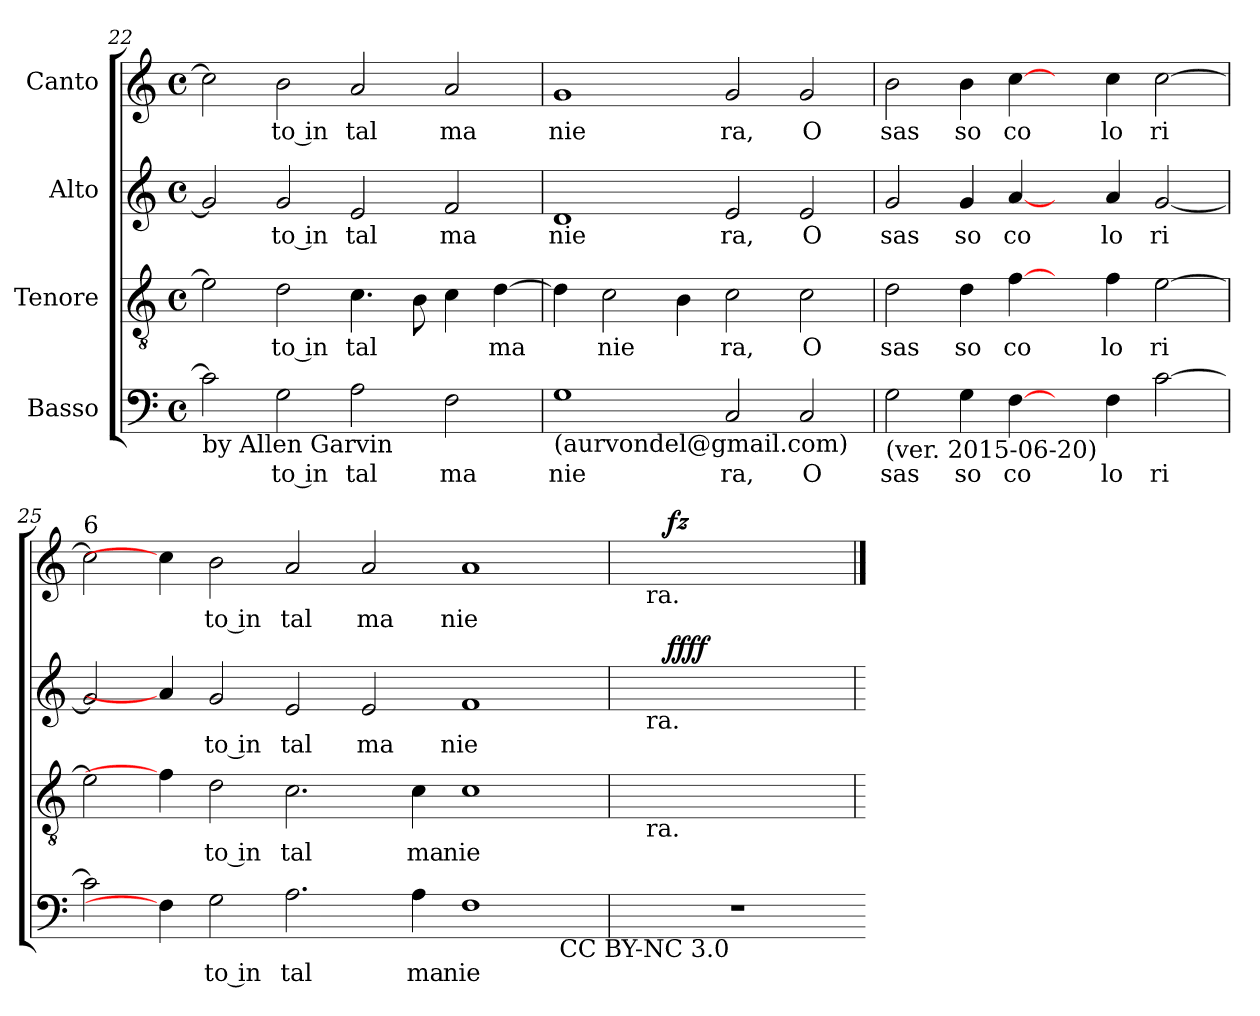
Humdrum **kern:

**kern	**text	**kern	**text	**kern	**text	**dynam	**kern	**text	**dynam
*part4	*part4	*part3	*part3	*part2	*part2	*part2	*part1	*part1	*part1
*staff4	*staff4	*staff3	*staff3	*staff2	*staff2	*staff2	*staff1	*staff1	*staff1
*I"Basso	*	*I"Tenore	*	*I"Alto	*	*	*I"Canto	*	*
*clefF4	*	*clefGv2	*	*clefG2	*	*	*clefG2	*	*
*M4/4	*	*M4/4	*	*M4/4	*	*	*M4/4	*	*
*met(c)	*	*met(c)	*	*met(c)	*	*	*met(c)	*	*
=22	=22	=22	=22	=22	=22	=22	=22	=22	=22
2c\]	.	2e\]	.	2g/]	.	.	2cc\]	.	.
!	!LO:LY:b:rj	!	!LO:LY:b:rj	!	!LO:LY:b:rj	!	!	!LO:LY:b:rj	!
2G\)	to in	(<2d\	to in	2g/	to in	.	2b\	to in	.
!	!LO:LY:b:cj	!	!LO:LY:b	!	!LO:LY:b:cj	!	!	!LO:LY:b:cj	!
2A\	tal	4.c\	tal	2e/	tal	.	2a/	tal	.
.	.	8B\	.	.	.	.	.	.	.
!	!LO:LY:b:cj	!	!	!	!LO:LY:b:cj	!	!	!LO:LY:b:cj	!
2F\	ma	4c\	.	2f/	ma	.	2a/	ma	.
!	!	!	!LO:LY:b	!	!	!	!	!	!
.	.	[>4d\	ma	.	.	.	.	.	.
!LO:TX:b:t=by Allen Garvin	!	!	!	!	!	!	!	!	!
=23	=23	=23	=23	=23	=23	=23	=23	=23	=23
!	!LO:LY:b:cj	!	!	!	!LO:LY:b:cj	!	!	!LO:LY:b:cj	!
1G	nie	4d\]	.	1d	nie	.	1g	nie	.
!	!	!	!LO:LY:b	!	!	!	!	!	!
.	.	2c\	nie	.	.	.	.	.	.
.	.	4B\	.	.	.	.	.	.	.
!	!LO:LY:b:cj	!	!LO:LY:b:cj	!	!LO:LY:b:cj	!	!	!LO:LY:b:cj	!
2C/	ra,	2c\	ra,	2e/	ra,	.	2g/	ra,	.
!	!LO:LY:b:cj	!	!LO:LY:b:cj	!	!LO:LY:b:cj	!	!	!LO:LY:b:cj	!
2C/	O	2c\	O	2e/	O	.	2g/	O	.
!LO:TX:b:t=(aurvondel@gmail.com)	!	!	!	!	!	!	!	!	!
=24	=24	=24	=24	=24	=24	=24	=24	=24	=24
!	!LO:LY:b:cj	!	!LO:LY:b:cj	!	!LO:LY:b:cj	!	!	!LO:LY:b:cj	!
2G\	sas	2d\	sas	2g/	sas	.	2b\	sas	.
!	!LO:LY:b:cj	!	!LO:LY:b:cj	!	!LO:LY:b:cj	!	!	!LO:LY:b:cj	!
4G\	so	4d\	so	4g/	so	.	4b\	so	.
!	!LO:LY:b:cj	!	!LO:LY:b:cj	!	!LO:LY:b:cj	!	!	!LO:LY:b:cj	!
[4F\	co	[4f\	co	[4a/	co	.	[4cc\	co	.
4ryy	.	4ryy	.	4ryy	.	.	4ryy	.	.
!	!LO:LY:b:cj	!	!LO:LY:b:cj	!	!LO:LY:b:cj	!	!	!LO:LY:b:cj	!
4F\	lo	4f\	lo	4a/	lo	.	4cc\	lo	.
!	!LO:LY:b:cj	!	!LO:LY:b:cj	!	!LO:LY:b:cj	!	!	!LO:LY:b:cj	!
[>2c\	ri	[>2e\	ri	[<2g/	ri	.	[>2cc\	ri	.
!LO:TX:b:t=(ver. 2015-06-20)	!	!	!	!	!	!	!	!	!
=25	=25	=25	=25	=25	=25	=25	=25	=25	=25
!	!	!	!	!	!	!	!LO:TX:a:t=6	!	!
*^	*	*	*	*	*	*	*	*	*
2c\]	0.ryy	.	2e\]	.	2g/]	.	.	2cc>\]	.	.
4F\]	.	.	4f\]	.	4a/]	.	.	4cc\]	.	.
!	!	!LO:LY:b:rj	!	!LO:LY:b:rj	!	!LO:LY:b:rj	!	!	!LO:LY:b:rj	!
2G\)	.	to in	(<2d\	to in	2g/	to in	.	2b\	to in	.
!	!	!LO:LY:b:cj	!	!LO:LY:b:cj	!	!LO:LY:b:cj	!	!	!LO:LY:b:cj	!
2.A\	.	tal	2.c\	tal	2e/	tal	.	2a/	tal	.
!	!	!	!	!	!	!LO:LY:b:cj	!	!	!LO:LY:b:cj	!
.	.	.	.	.	2e/	ma	.	2a/	ma	.
!	!	!LO:LY:b:cj	!	!LO:LY:b:cj	!	!	!	!	!	!
4A\	.	ma	4c\	ma	.	.	.	.	.	.
!	!	!LO:LY:b:cj	!	!LO:LY:b:cj	!	!LO:LY:b:cj	!	!	!LO:LY:b:cj	!
1F	.	nie	1c	nie	1f	nie	.	1a	nie	.
!	!LO:TX:b:t=CC BY-NC 3.0	!	!	!	!	!	!	!	!	!
.	4ryy	.	.	.	.	.	.	.	.	.
*v	*v	*	*	*	*	*	*	*	*	*
=26	=26	=26	=26	=26	=26	=26	=26	=26	=26
1r	.	16..ryy	.	16..ryy	.	.	16..ryy	.	.
!	!	!	!	!	!	!	!LO:TX:b:t=ra.	!	!
!	!	!	!	!LO:TX:b:t=ra.	!	!	!	!	!
!	!	!LO:TX:b:t=ra.	!	!	!	!	!	!	!
.	.	2ryy	.	16ryy	.	.	16ryy	.	.
!	!	!	!	!	!	!LO:DY:b	!	!	!LO:DY:b
.	.	.	.	2ryy	.	ffff	2ryy	.	fz
.	.	4ryy	.	.	.	.	.	.	.
.	.	.	.	4ryy	.	.	4ryy	.	.
.	.	8ryy	.	.	.	.	.	.	.
.	.	.	.	16ryy	.	.	16ryy	.	.
.	.	64ryy	.	64ryy	.	.	64ryy	.	.
=	==	=	==	=	==	==	==	==	==
*-	*-	*-	*-	*-	*-	*-	*-	*-	*-
